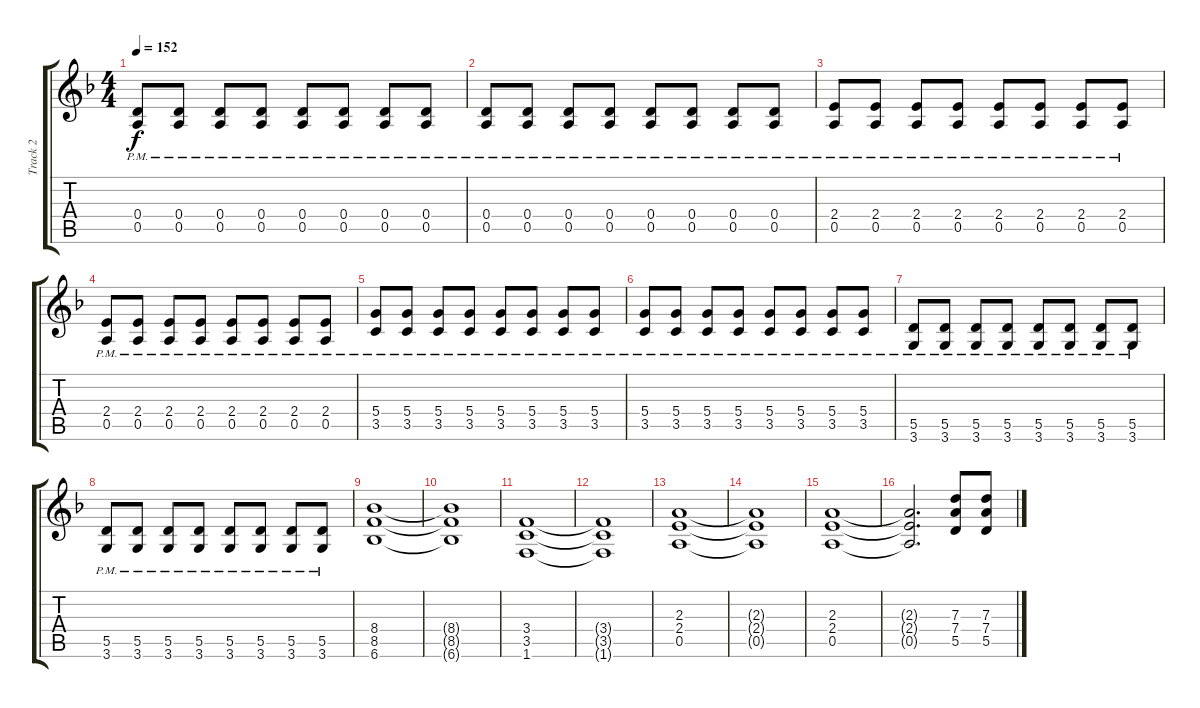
\track ("Track 2" "Track 2") {instrument distortionguitar}
\staff {score tabs}
\tuning (E4 B3 G3 D3 A2 E2) {hide}
\ts (4 4)
\tempo 152
\clef g2
\ks f
(0.4{pm} 0.5{pm}).8{dy f} (0.4{pm} 0.5{pm}).8 (0.4{pm} 0.5{pm}).8 (0.4{pm} 0.5{pm}).8 (0.4{pm} 0.5{pm}).8 (0.4{pm} 0.5{pm}).8 (0.4{pm} 0.5{pm}).8 (0.4{pm} 0.5{pm}).8 |
(0.4{pm} 0.5{pm}).8 (0.4{pm} 0.5{pm}).8 (0.4{pm} 0.5{pm}).8 (0.4{pm} 0.5{pm}).8 (0.4{pm} 0.5{pm}).8 (0.4{pm} 0.5{pm}).8 (0.4{pm} 0.5{pm}).8 (0.4{pm} 0.5{pm}).8 |
(2.4{pm} 0.5{pm}).8 (2.4{pm} 0.5{pm}).8 (2.4{pm} 0.5{pm}).8 (2.4{pm} 0.5{pm}).8 (2.4{pm} 0.5{pm}).8 (2.4{pm} 0.5{pm}).8 (2.4{pm} 0.5{pm}).8 (2.4{pm} 0.5{pm}).8 |
(2.4{pm} 0.5{pm}).8 (2.4{pm} 0.5{pm}).8 (2.4{pm} 0.5{pm}).8 (2.4{pm} 0.5{pm}).8 (2.4{pm} 0.5{pm}).8 (2.4{pm} 0.5{pm}).8 (2.4{pm} 0.5{pm}).8 (2.4{pm} 0.5{pm}).8 |
(5.4{pm} 3.5{pm}).8 (5.4{pm} 3.5{pm}).8 (5.4{pm} 3.5{pm}).8 (5.4{pm} 3.5{pm}).8 (5.4{pm} 3.5{pm}).8 (5.4{pm} 3.5{pm}).8 (5.4{pm} 3.5{pm}).8 (5.4{pm} 3.5{pm}).8 |
(5.4{pm} 3.5{pm}).8 (5.4{pm} 3.5{pm}).8 (5.4{pm} 3.5{pm}).8 (5.4{pm} 3.5{pm}).8 (5.4{pm} 3.5{pm}).8 (5.4{pm} 3.5{pm}).8 (5.4{pm} 3.5{pm}).8 (5.4{pm} 3.5{pm}).8 |
(5.5{pm} 3.6{pm}).8 (5.5{pm} 3.6{pm}).8 (5.5{pm} 3.6{pm}).8 (5.5{pm} 3.6{pm}).8 (5.5{pm} 3.6{pm}).8 (5.5{pm} 3.6{pm}).8 (5.5{pm} 3.6{pm}).8 (5.5{pm} 3.6{pm}).8 |
(5.5{pm} 3.6{pm}).8 (5.5{pm} 3.6{pm}).8 (5.5{pm} 3.6{pm}).8 (5.5{pm} 3.6{pm}).8 (5.5{pm} 3.6{pm}).8 (5.5{pm} 3.6{pm}).8 (5.5{pm} 3.6{pm}).8 (5.5{pm} 3.6{pm}).8 |
(8.4 8.5 6.6).1 |
(8.4{t} 8.5{t} 6.6{t}).1 |
(3.4 3.5 1.6).1 |
(3.4{t} 3.5{t} 1.6{t}).1 |
(2.3 2.4 0.5).1 |
(2.3{t} 2.4{t} 0.5{t}).1 |
(2.3 2.4 0.5).1 |
(2.3{t} 2.4{t} 0.5{t}).2{d} (7.3 7.4 5.5).8 (7.3 7.4 5.5).8
